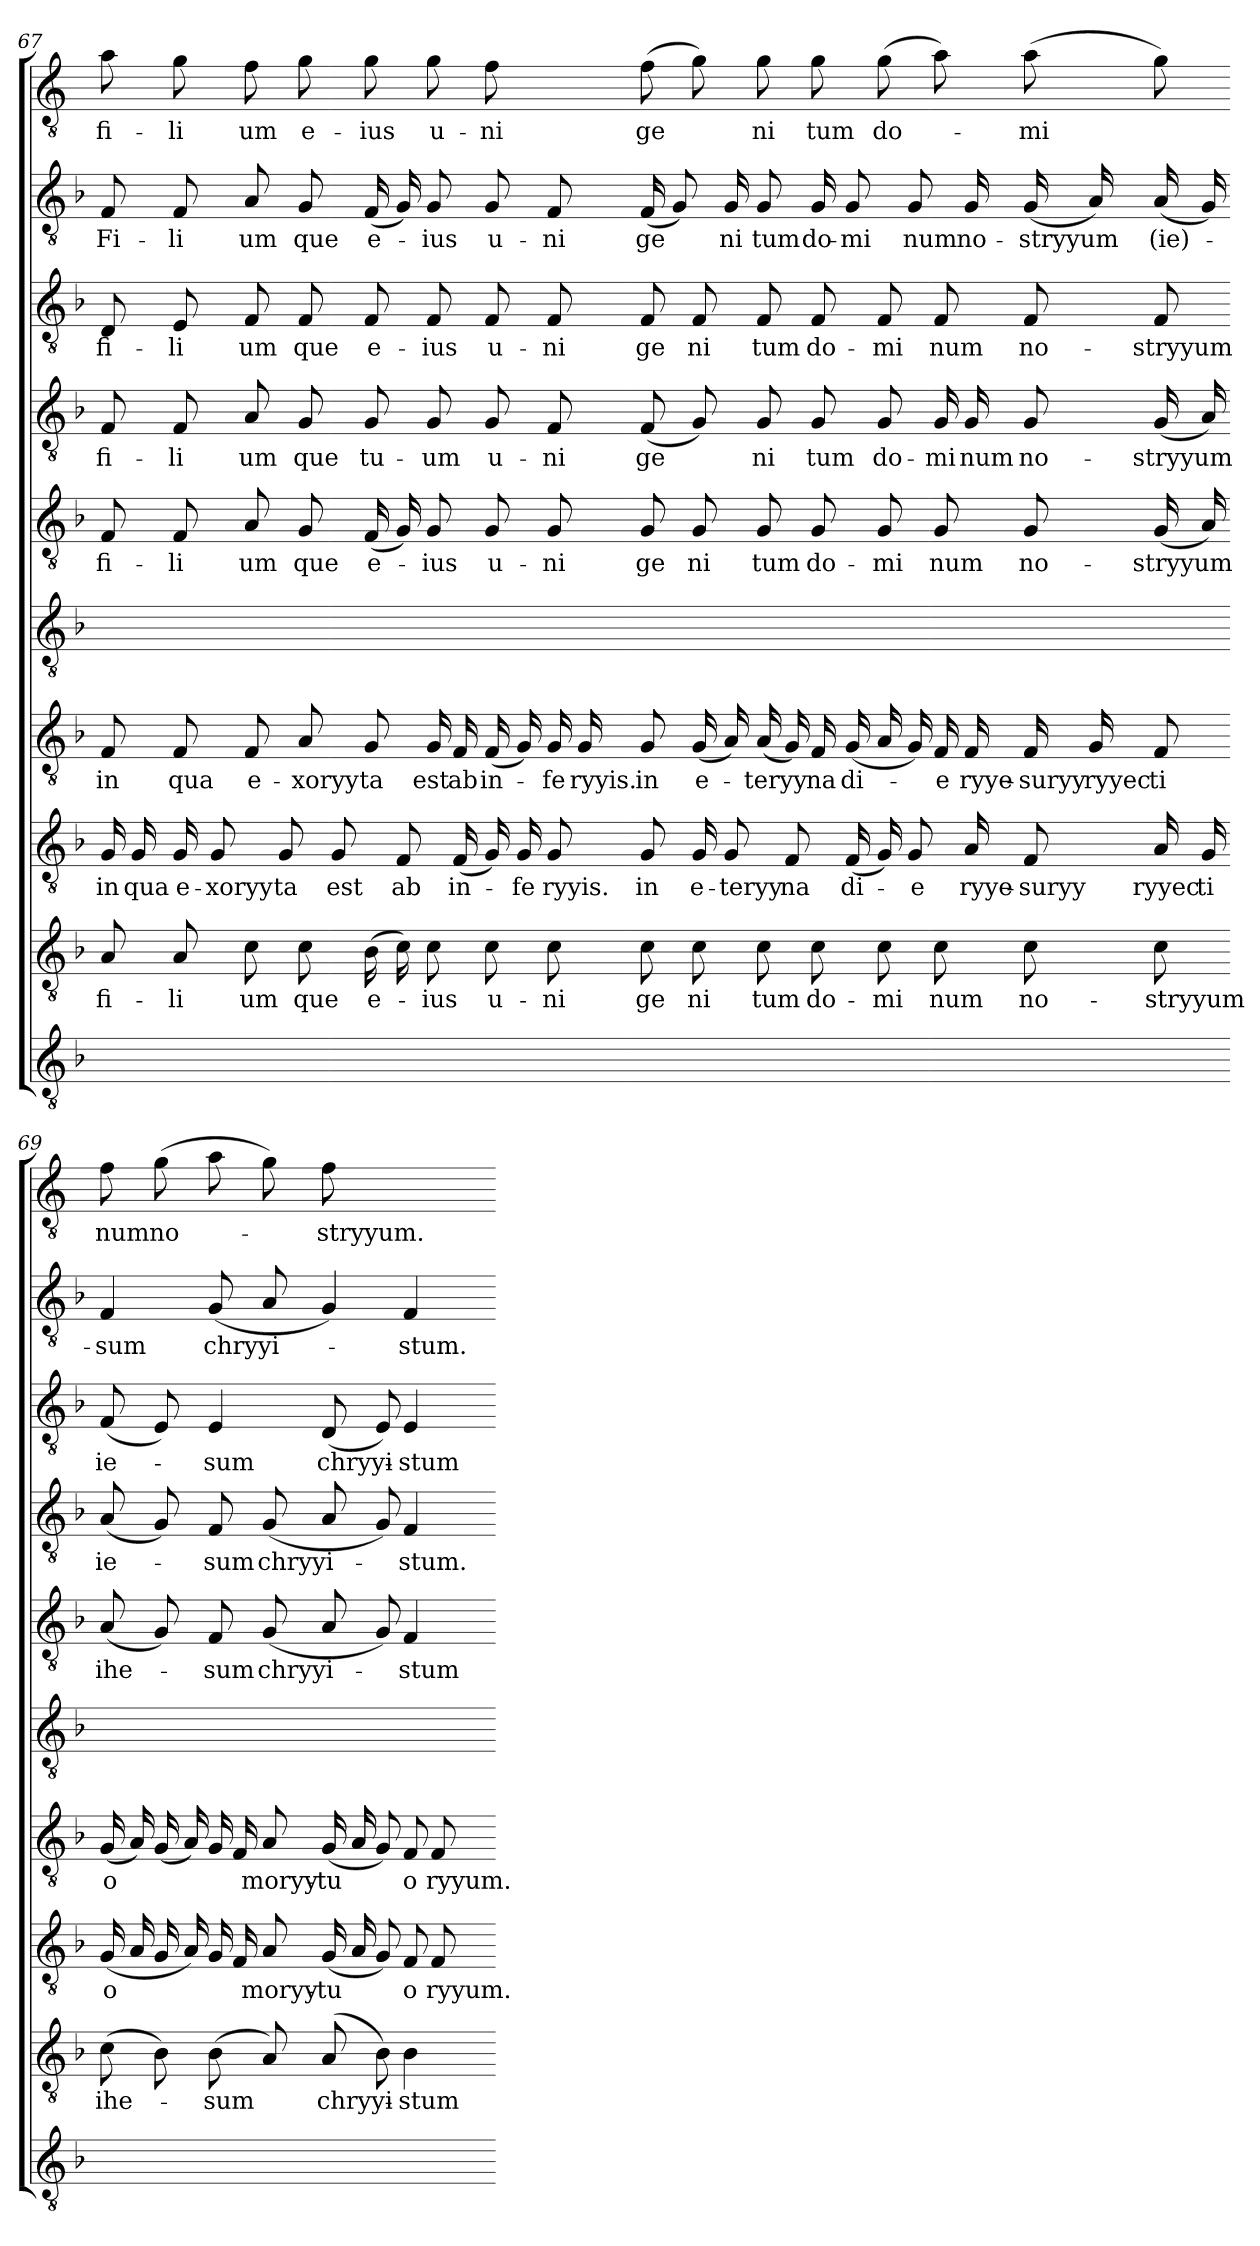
**kern	**kern	**text	**kern	**text	**kern	**text	**kern	**kern	**text	**kern	**text	**kern	**text	**kern	**text	**kern	**text
*part10	*part9	*part9	*part8	*part8	*part7	*part7	*part6	*part5	*part5	*part4	*part4	*part3	*part3	*part2	*part2	*part1	*part1
*staff10	*staff9	*staff9	*staff8	*staff8	*staff7	*staff7	*staff6	*staff5	*staff5	*staff4	*staff4	*staff3	*staff3	*staff2	*staff2	*staff1	*staff1
*clefGv2	*clefGv2	*	*clefGv2	*	*clefGv2	*	*clefGv2	*clefGv2	*	*clefGv2	*	*clefGv2	*	*clefGv2	*	*clefGv2	*
*k[b-]	*k[b-]	*	*k[b-]	*	*k[b-]	*	*k[b-]	*k[b-]	*	*k[b-]	*	*k[b-]	*	*k[b-]	*	*k[]	*
=67	=67	=67	=67	=67	=67	=67	=67	=67	=67	=67	=67	=67	=67	=67	=67	=67	=67
1ryy	8A	fi-	16G	in	8F	in	1ryy	8F	fi-	8F	fi-	8D	fi-	8F	Fi-	8a	fi-
.	.	.	16G	qua	.	.	.	.	.	.	.	.	.	.	.	.	.
.	8A	li	16G	e-	8F	qua	.	8F	li	8F	li	8E	li	8F	li	8g	li
.	.	.	8G	xoryy	.	.	.	.	.	.	.	.	.	.	.	.	.
.	8c	um	.	.	8F	e-	.	8A	um	8A	um	8F	um	8A	um	8f	-um
.	.	.	8G	-ta	.	.	.	.	.	.	.	.	.	.	.	.	.
.	8c	-que	.	.	8A	xoryy	.	8G	-que	8G	-que	8F	-que	8G	-que	8g	e-
.	.	.	8G	est	.	.	.	.	.	.	.	.	.	.	.	.	.
.	(16B-	e-	.	.	8G	-ta	.	(16F	e-	8G	tu-	8F	e-	(16F	e-	8g	-ius
.	16c)	.	8F	ab	.	.	.	16G)	.	.	.	.	.	16G)	.	.	.
.	8c	-ius	.	.	16G	est	.	8G	-ius	8G	-um	8F	-ius	8G	-ius	8g	u-
.	.	.	(16F	in-	16F	ab	.	.	.	.	.	.	.	.	.	.	.
.	8c	u-	16G)	.	(16F	in-	.	8G	u-	8G	u-	8F	u-	8G	u-	8f	ni
.	.	.	16G	fe	16G)	.	.	.	.	.	.	.	.	.	.	.	.
.	8c	ni	8G	-ryyis.	16G	fe	.	8G	ni	8F	ni	8F	ni	8F	ni	8ryy	.
.	.	.	.	.	16G	-ryyis.	.	.	.	.	.	.	.	.	.	.	.
=68-	=68-	=68-	=68-	=68-	=68-	=68-	=68-	=68-	=68-	=68-	=68-	=68-	=68-	=68-	=68-	=68-	=68-
1ryy	8c	ge	8G	in	8G	in	1ryy	8G	ge	(8F	ge	8F	ge	(16F	ge	(8f	ge
.	.	.	.	.	.	.	.	.	.	.	.	.	.	8G)	.	.	.
.	8c	ni	16G	e-	(16G	e-	.	8G	ni	8G)	.	8F	ni	.	.	8g)	.
.	.	.	8G	teryy	16A)	.	.	.	.	.	.	.	.	16G	ni	.	.
.	8c	-tum	.	.	(16A	teryy	.	8G	-tum	8G	ni	8F	-tum	8G	-tum	8g	ni
.	.	.	8F	-na	16G)	.	.	.	.	.	.	.	.	.	.	.	.
.	8c	do-	.	.	16F	-na	.	8G	do-	8G	-tum	8F	do-	16G	do-	8g	-tum
.	.	.	(16F	di-	(16G	di-	.	.	.	.	.	.	.	8G	mi	.	.
.	8c	mi	16G)	.	16A	.	.	8G	mi	8G	do-	8F	mi	.	.	(8g	do-
.	.	.	8G	-e	16G)	.	.	.	.	.	.	.	.	8G	-num	.	.
.	8c	-num	.	.	16F	-e	.	8G	-num	16G	mi	8F	-num	.	.	8a)	.
.	.	.	16A	ryye-	16F	ryye-	.	.	.	16G	-num	.	.	16G	no-	.	.
.	8c	no-	8F	suryy	16F	suryy	.	8G	no-	8G	no-	8F	no-	(16G	-stryyum	(8a	mi
.	.	.	.	.	16G	ryyec	.	.	.	.	.	.	.	16A)	.	.	.
.	8c	-stryyum	16A	ryyec	8F	ti	.	(16G	-stryyum	(16G	-stryyum	8F	-stryyum	(16A	(ie)-	8g)	.
.	.	.	16G	ti	.	.	.	16A)	.	16A)	.	.	.	16G)	.	.	.
=69-	=69-	=69-	=69-	=69-	=69-	=69-	=69-	=69-	=69-	=69-	=69-	=69-	=69-	=69-	=69-	=69-	=69-
1ryy	(8c	ihe-	(16G	-o	(16G	-o	1ryy	(8A	ihe-	(8A	ie-	(8F	ie-	4F	-sum	8f	-num
.	.	.	16A	.	16A)	.	.	.	.	.	.	.	.	.	.	.	.
.	8B-)	.	16G	.	(16G	.	.	8G)	.	8G)	.	8E)	.	.	.	(8g	no-
.	.	.	16A)	.	16A)	.	.	.	.	.	.	.	.	.	.	.	.
.	(8B-	-sum	16G	.	16G	.	.	8F	-sum	8F	-sum	4E	-sum	(8G	chryyi-	8a	.
.	.	.	16F	.	16F	.	.	.	.	.	.	.	.	.	.	.	.
.	8A)	.	8A	moryy-	8A	moryy-	.	(8G	chryyi-	(8G	chryyi-	.	.	8A	.	8g)	.
.	(8A	chryyi-	(16G	tu	(16G	tu	.	8A	.	8A	.	(8D	chryyi-	4G)	.	8f	-stryyum.
.	.	.	16A	.	16A	.	.	.	.	.	.	.	.	.	.	.	.
.	8B-)	.	8G)	.	8G)	.	.	8G)	.	8G)	.	8E)	.	.	.	8ryy	.
.	4B-	-stum	8F	o	8F	o	.	4F	-stum	4F	-stum.	4E	-stum	4F	-stum.	4ryy	.
.	.	.	8F	-ryyum.	8F	-ryyum.	.	.	.	.	.	.	.	.	.	.	.
=-	=-	=-	=-	=-	=-	=-	=-	=-	=-	=-	=-	=-	=-	=-	=-	=-	=-
*-	*-	*-	*-	*-	*-	*-	*-	*-	*-	*-	*-	*-	*-	*-	*-	*-	*-
